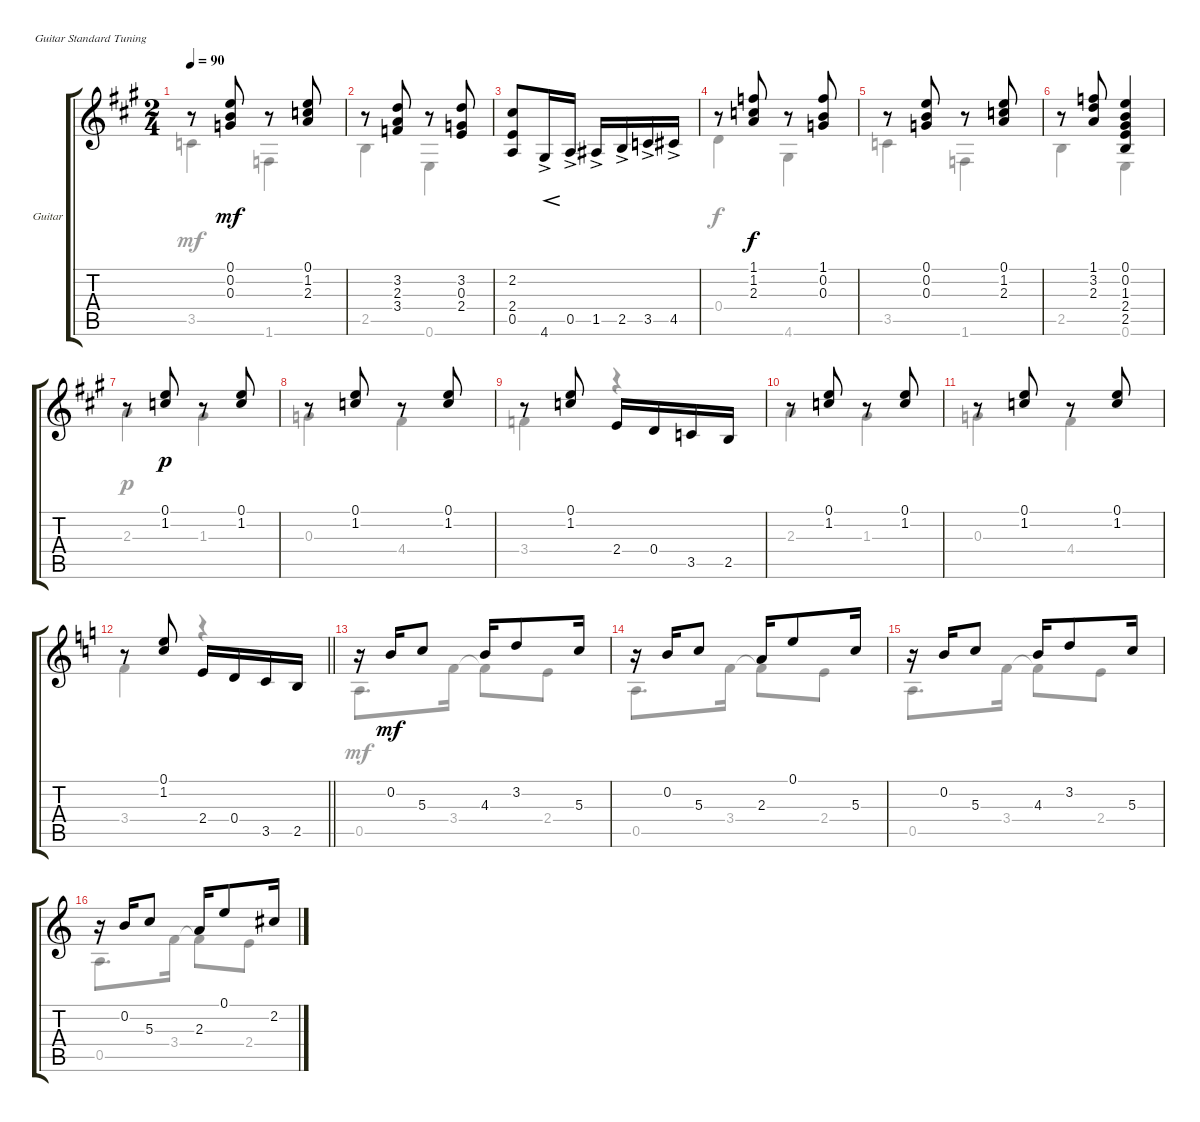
\bracketExtendMode groupsimilarinstruments
\firstSystemTrackNameOrientation horizontal
\otherSystemsTrackNameOrientation horizontal
\track ("Guitar" "Guitar") {instrument acousticguitarnylon}
\staff {score tabs}
\tuning (E4 B3 G3 D3 A2 E2)
\voice
\ts (2 4)
\tempo 90
\clef g2
\ks a
r.8{dy mf} (0.1 0.2 0.3).8 r.8 (0.1 1.2 2.3).8 |
r.8 (3.2 2.3 3.4).8 r.8 (3.2 0.3 2.4).8 |
(2.2 2.4 0.5).8 4.6{ac}.16{cre} 0.5{ac}.16 1.5{ac}.16 2.5{ac}.16 3.5{ac}.16 4.5{ac}.16 |
r.8 (1.1 1.2 2.3).8{dy f} r.8 (1.1 0.2 0.3).8 |
r.8 (0.1 0.2 0.3).8 r.8 (0.1 1.2 2.3).8 |
r.8 (1.1 3.2 2.3).8 (0.1 0.2 1.3 2.4 2.5).4 |
r.8 (0.1 1.2).8{dy p} r.8 (0.1 1.2).8 |
r.8 (0.1 1.2).8 r.8 (0.1 1.2).8 |
r.8 (0.1 1.2).8 2.4.16 0.4.16 3.5.16 2.5.16 |
r.8 (0.1 1.2).8 r.8 (0.1 1.2).8 |
r.8 (0.1 1.2).8 r.8 (0.1 1.2).8 |
\barLineRight lightlight
\ks c
r.8 (0.1 1.2).8 2.4.16 0.4.16 3.5.16 2.5.16 |
r.16 0.2.16{dy mf} 5.3.8 4.3.16 3.2.8 5.3.16 |
r.16 0.2.16 5.3.8 2.3.16 0.1.8 5.3.16 |
r.16 0.2.16 5.3.8 4.3.16 3.2.8 5.3.16 |
r.16 0.2.16 5.3.8 2.3.16 0.1.8 2.2.16
\voice
\clef g2
\ottava regular
\simile none
\ks a
3.5.4{dy mf} 1.6.4 |
2.5.4 0.6.4 |
|
0.4.4{dy f} 4.6.4 |
3.5.4 1.6.4 |
2.5.4 0.6.4 |
2.3.4{dy p} 1.3.4 |
0.3.4 4.4.4 |
3.4.4 r.4 |
2.3.4 1.3.4 |
0.3.4 4.4.4 |
\barLineRight lightlight
\ks c
3.4.4 r.4 |
0.5.8{d dy mf} 3.4.16 3.4{t}.8 2.4.8 |
0.5.8{d} 3.4.16 3.4{t}.8 2.4.8 |
0.5.8{d} 3.4.16 3.4{t}.8 2.4.8 |
0.5.8{d} 3.4.16 3.4{t}.8 2.4.8
